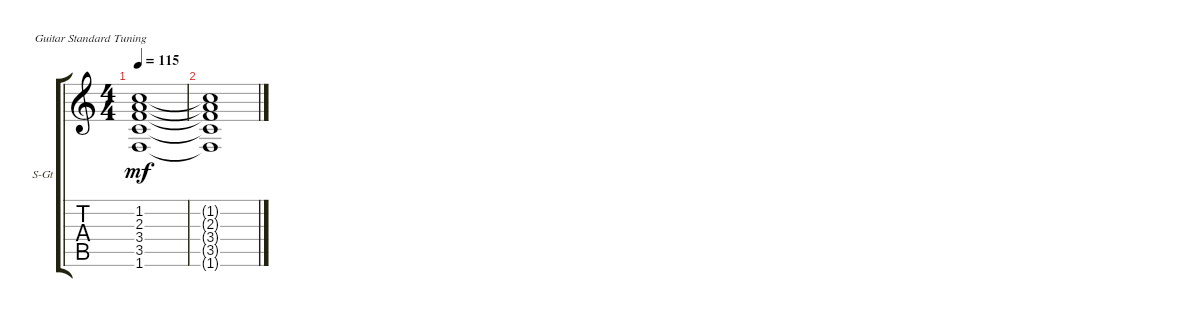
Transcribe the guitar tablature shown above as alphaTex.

\defaultSystemsLayout 4
\bracketExtendMode groupsimilarinstruments
\firstSystemTrackNameOrientation horizontal
\otherSystemsTrackNameOrientation horizontal
\track ("Steel Guitar" "S-Gt") {instrument acousticguitarsteel}
\staff {score tabs}
\tuning (E4 B3 G3 D3 A2 E2)
\ts (4 4)
\tempo 115
\clef g2
\ks c
(1.6 3.5 3.4 2.3 1.2).1{dy mf} |
(1.6{t} 3.5{t} 3.4{t} 2.3{t} 1.2{t}).1
